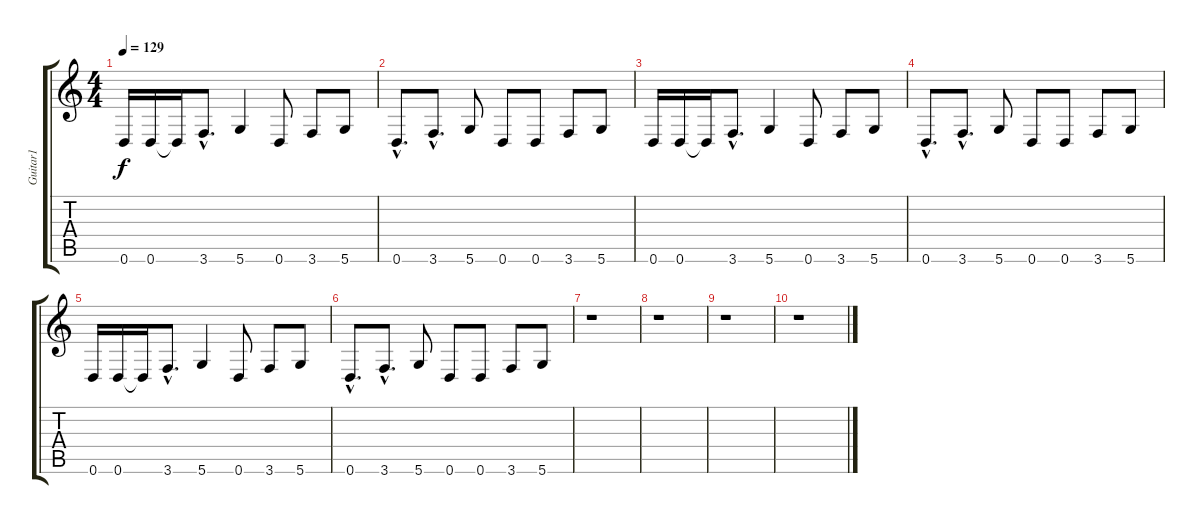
\track ("Guitar1" "Guitar1") {instrument distortionguitar}
\staff {score tabs}
\tuning (D4 A3 F3 C3 G2 D2) {hide}
\ts (4 4)
\tempo 129
\clef g2
\ks c
0.6.16{dy f} 0.6.16 0.6{t}.16 3.6{hac}.8{d} 5.6.4 0.6.8 3.6.8 5.6.8 |
0.6{hac}.8{d} 3.6{hac}.8{d} 5.6.8 0.6.8 0.6.8 3.6.8 5.6.8 |
0.6.16 0.6.16 0.6{t}.16 3.6{hac}.8{d} 5.6.4 0.6.8 3.6.8 5.6.8 |
0.6{hac}.8{d} 3.6{hac}.8{d} 5.6.8 0.6.8 0.6.8 3.6.8 5.6.8 |
0.6.16 0.6.16 0.6{t}.16 3.6{hac}.8{d} 5.6.4 0.6.8 3.6.8 5.6.8 |
0.6{hac}.8{d} 3.6{hac}.8{d} 5.6.8 0.6.8 0.6.8 3.6.8 5.6.8 |
r.1 |
r.1 |
r.1 |
r.1
